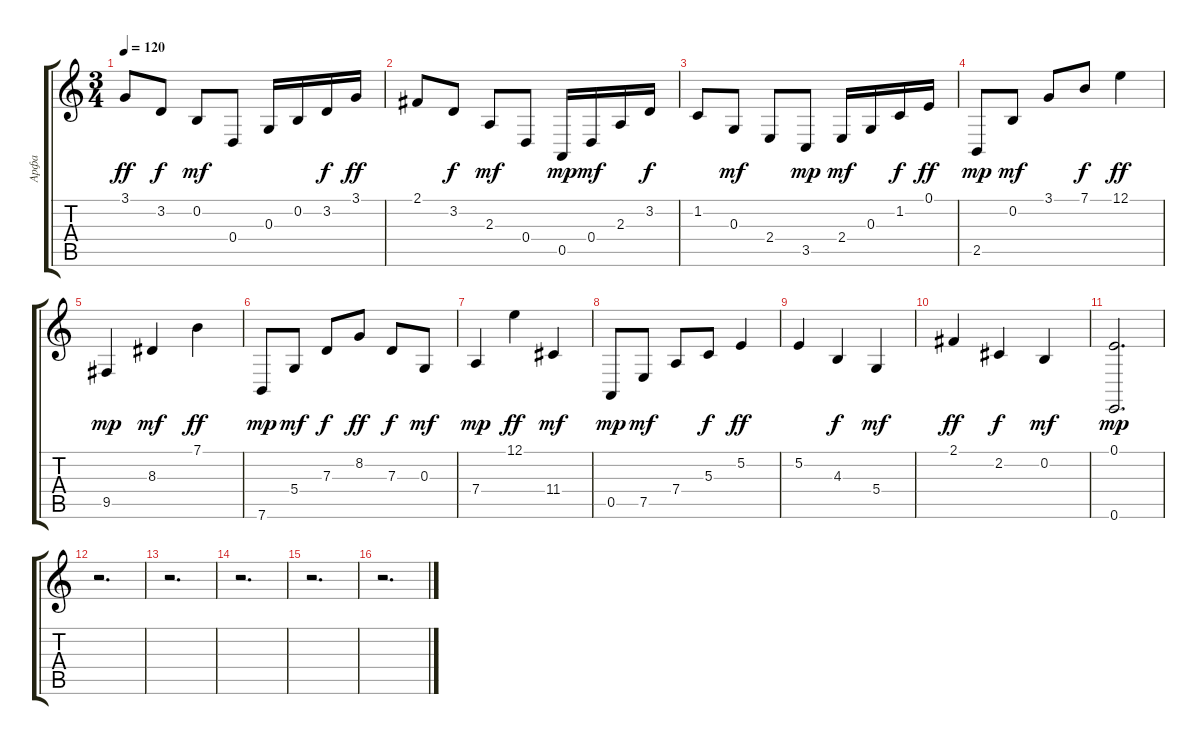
\track ("Арфа" "Арфа") {instrument orchestralharp}
\staff {score tabs}
\tuning (E4 B3 G3 D3 A2 E2) {hide}
\ts (3 4)
\tempo 120
\clef g2
\ks c
3.1.8{dy ff} 3.2.8{dy f} 0.2.8{dy mf} 0.4.8 0.3.16 0.2.16 3.2.16{dy f} 3.1.16{dy ff} |
2.1.8 3.2.8{dy f} 2.3.8{dy mf} 0.4.8 0.5.16{dy mp} 0.4.16{dy mf} 2.3.16 3.2.16{dy f} |
1.2.8 0.3.8{dy mf} 2.4.8 3.5.8{dy mp} 2.4.16{dy mf} 0.3.16 1.2.16{dy f} 0.1.16{dy ff} |
2.5.8{dy mp} 0.2.8{dy mf} 3.1.8 7.1.8{dy f} 12.1.4{dy ff} |
9.5.4{dy mp} 8.3.4{dy mf} 7.1.4{dy ff} |
7.6.8{dy mp} 5.4.8{dy mf} 7.3.8{dy f} 8.2.8{dy ff} 7.3.8{dy f} 0.3.8{dy mf} |
7.4.4{dy mp} 12.1.4{dy ff} 11.4.4{dy mf} |
0.5.8{dy mp} 7.5.8{dy mf} 7.4.8 5.3.8{dy f} 5.2.4{dy ff} |
5.2.4 4.3.4{dy f} 5.4.4{dy mf} |
2.1.4{dy ff} 2.2.4{dy f} 0.2.4{dy mf} |
(0.1 0.6).2{d dy mp} |
r.2{d} |
r.2{d} |
r.2{d} |
r.2{d} |
r.2{d}
